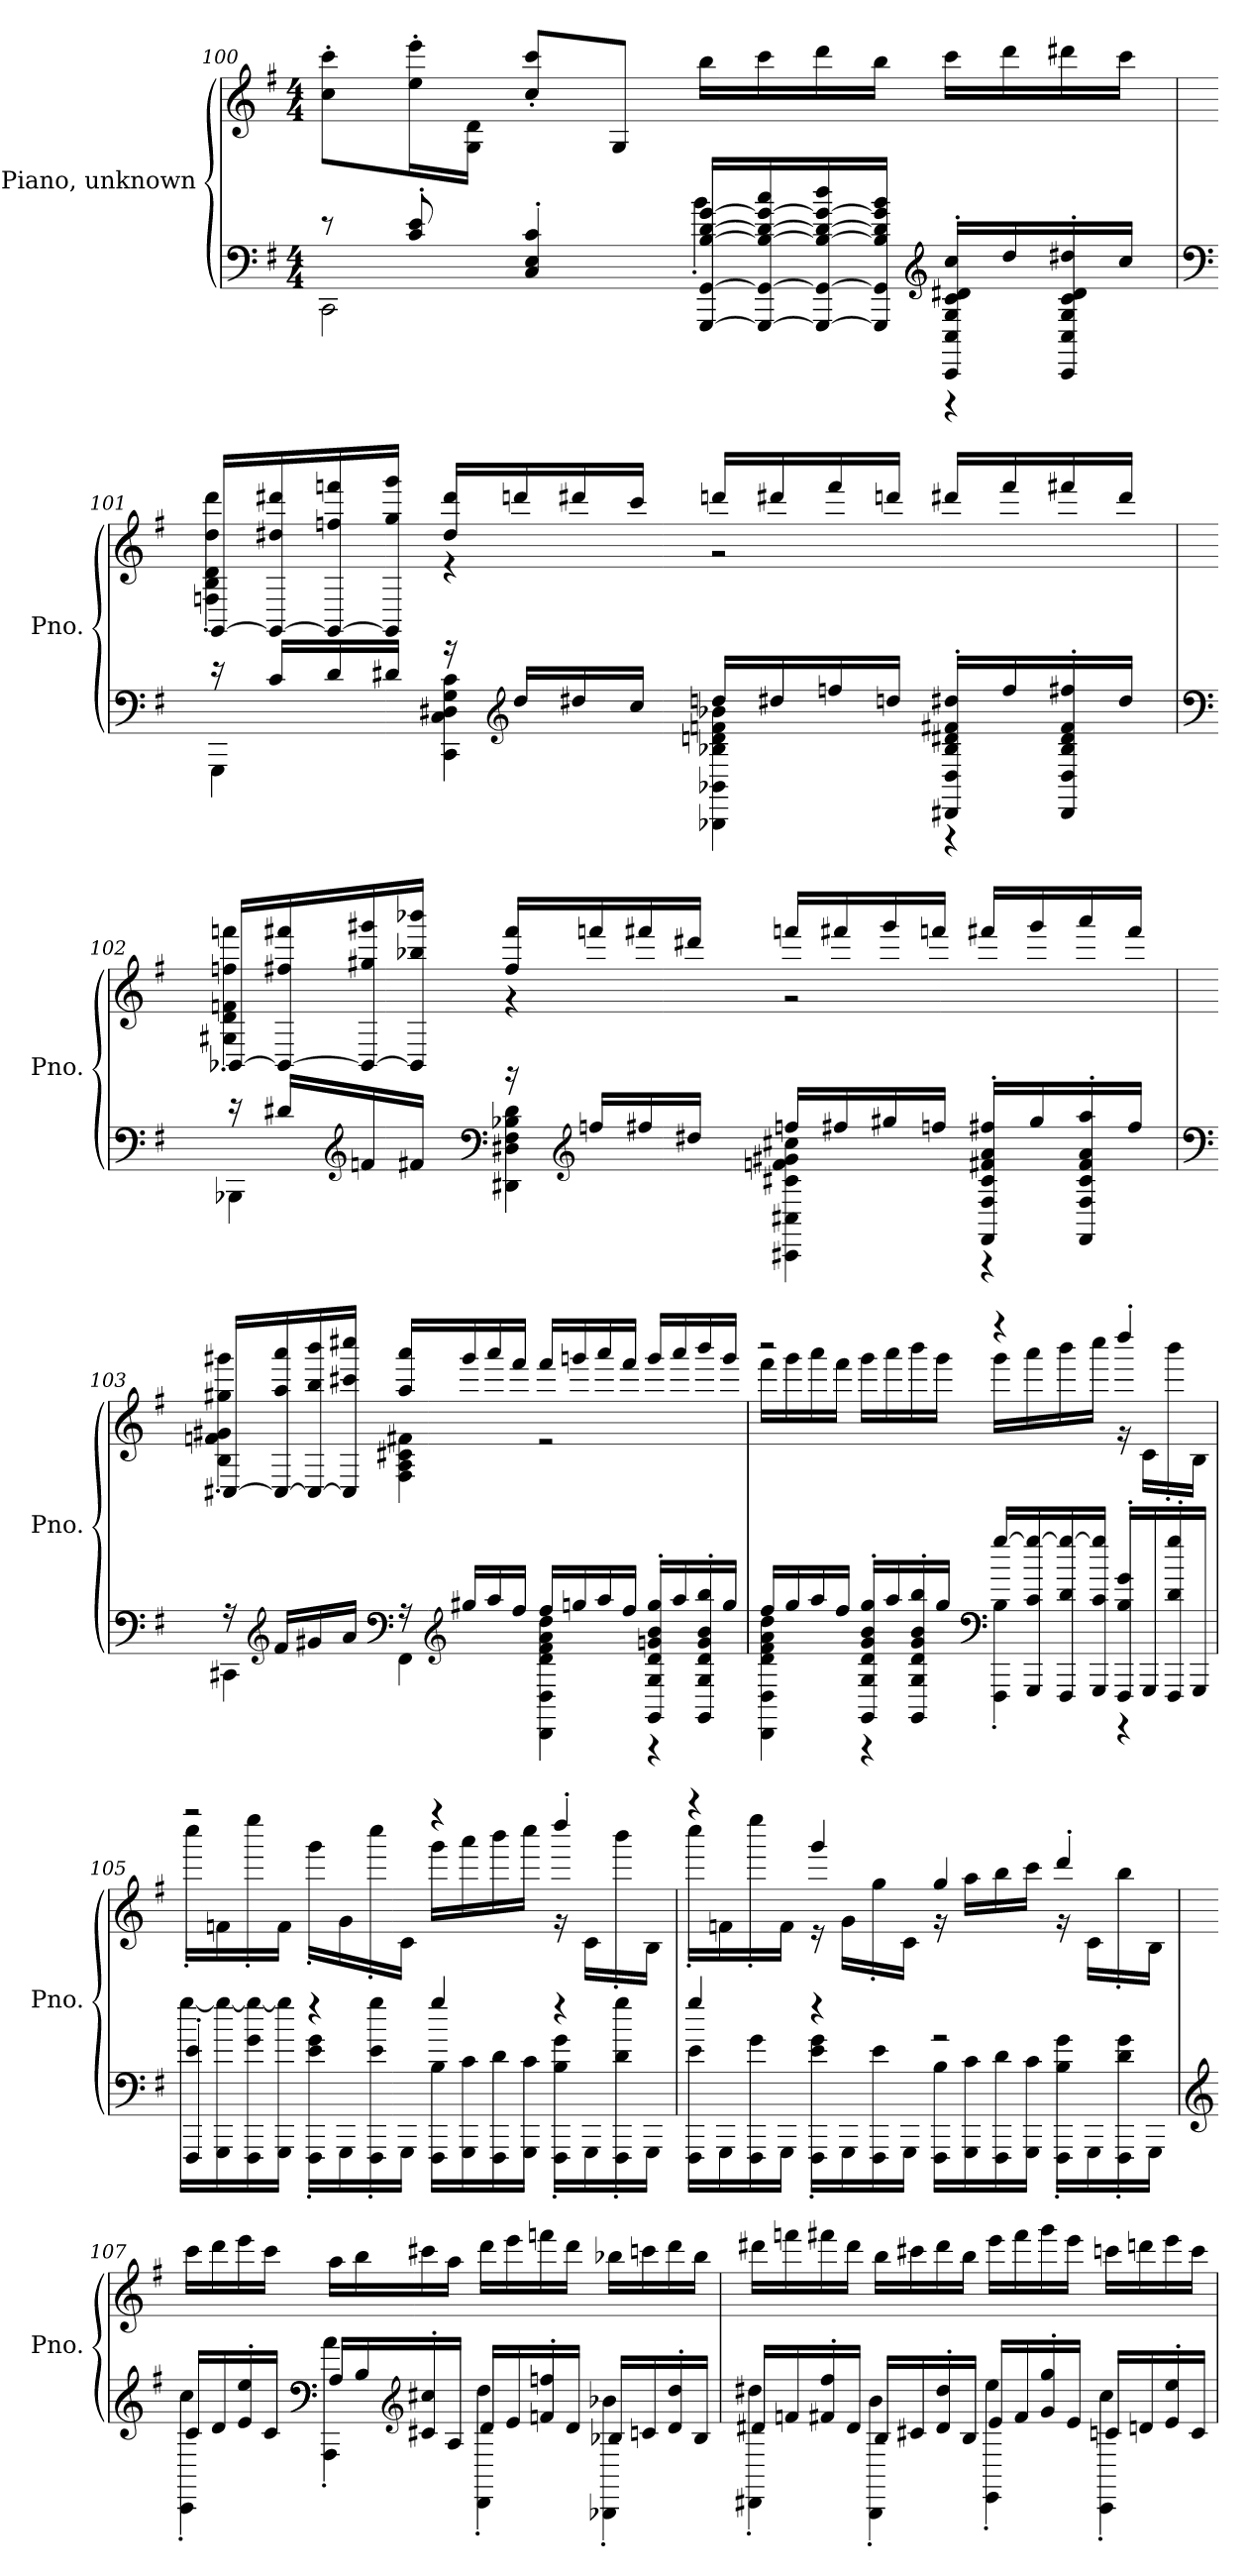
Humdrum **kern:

**kern	**kern
*part1	*part1
*staff2	*staff1
*I"Piano, unknown	*
*I'Pno.	*
*clefF4	*clefG2
*k[f#]	*k[f#]
*M4/4	*M4/4
=100	=100
*^	*
8r	2CC\	8cc\' 8ccc\'L
8c/' 8e/'	.	16ee\' 16eee\'L
.	.	16G\ 16d\JJ
4C/' 4E/' 4c/'	.	8cc/' 8ccc/'L
.	.	8G/J
[16GGG/ [16GG/ [16B/ [16d/ [16g/LL	4b'\	16bb\LL
16GGG/_ 16GG/_ 16B/_ 16d/_ 16g/_ 16cc/	.	16ccc\
16GGG/_ 16GG/_ 16B/_ 16d/_ 16g/_ 16dd/	.	16ddd\
16GGG/] 16GG/] 16B/] 16d/] 16g/] 16b/JJ	.	16bb\JJ
*clefG2	*	*
16CC/' 16C/' 16G/' 16c/' 16d#X/' 16cc/'LL	4r	16ccc\LL
16dd/	.	16ddd\
16CC/' 16C/' 16G/' 16c/' 16d#/' 16dd#X/'	.	16ddd#X\
16cc/JJ	.	16ccc\JJ
!!LO:LB:g=z
=101	=101	=101
*clefF4	*	*
*	*	*^
16r	4GGG\	[16GG/LL	4Fn\' 4B\' 4d\' 4dd\' 4ddd\'
16c/LL	.	16GG/_ 16dd#X/ 16ddd#X/	.
16d/	.	16GG/_ 16ffn/ 16fffn/	.
16d#X/JJ	.	16GG/] 16gg/ 16ggg/JJ	.
16r	4CC\ 4C\ 4D#X\ 4G\ 4c\	16dd#/ 16ddd#/LL	4r
*clefG2	*	*	*
16dd/LL	.	16dddn/	.
16dd#X/	.	16ddd#X/	.
16cc/JJ	.	16ccc/JJ	.
16ddn/LL	4BBB-X\ 4BB-X\ 4B-X\ 4dn\ 4fn\ 4b-X\	16dddn/LL	2r
16dd#X/	.	16ddd#X/	.
16ffn/	.	16fff/	.
16ddn/JJ	.	16dddn/JJ	.
16DD#X/' 16D#/' 16B-/' 16d#X/' 16f#X/' 16dd#X/'LL	4r	16ddd#X/LL	.
16ff/	.	16fff/	.
16DD#/' 16D#/' 16B-/' 16d#/' 16f#/' 16ff#X/'	.	16fff#X/	.
16dd#/JJ	.	16ddd#/JJ	.
!!LO:LB:g=z	!!
=102	=102	=102	=102
*clefF4	*	*	*
16r	4BBB-X\	[16BB-X/LL	4G#X\' 4d\' 4fn\' 4ffn\' 4fffn\'
16d#X/LL	.	16BB-/_ 16ff#X/ 16fff#X/	.
*clefG2	*	*	*
16fn/	.	16BB-/_ 16gg#X/ 16ggg#X/	.
16f#X/JJ	.	16BB-/] 16bb-X/ 16bbb-X/JJ	.
*clefF4	*	*	*
16r	4DD#X\ 4D#X\ 4F#\ 4B-X\ 4d#\	16ff#/ 16fff#/LL	4r
*clefG2	*	*	*
16ffn/LL	.	16fffn/	.
16ff#X/	.	16fff#X/	.
16dd#X/JJ	.	16ddd#X/JJ	.
16ffn/LL	4CC#X\ 4C#X\ 4c#X\ 4fn\ 4g#X\ 4cc#X\	16fffn/LL	2r
16ff#X/	.	16fff#X/	.
16gg#X/	.	16ggg#/	.
16ffn/JJ	.	16fffn/JJ	.
16FF#/' 16F#/' 16c#/' 16f#X/' 16a/' 16ff#X/'LL	4r	16fff#X/LL	.
16gg#/	.	16ggg#/	.
16FF#/' 16F#/' 16c#/' 16f#/' 16a/' 16aa/'	.	16aaa/	.
16ff#/JJ	.	16fff#/JJ	.
!!LO:LB:g=z	!!
=103	=103	=103	=103
*clefF4	*	*	*
16r	4CC#X\	[16C#X/LL	4B\' 4fn\' 4g#X\' 4gg#X\' 4ggg#X\'
*clefG2	*	*	*
16f#/LL	.	16C#/_ 16aa/ 16aaa/	.
16g#X/	.	16C#/_ 16bb/ 16bbb/	.
16a/JJ	.	16C#/] 16ccc#X/ 16cccc#X/JJ	.
*clefF4	*	*	*
16r	4FF#\	16aa/ 16aaa/LL	4F#\ 4A\ 4c#X\ 4f#X\
*clefG2	*	*	*
16gg#X/LL	.	16ggg#/	.
16aa/	.	16aaa/	.
16ff#/JJ	.	16fff#/JJ	.
16ff#/LL	4DD\ 4D\ 4d\ 4f#\ 4a\ 4dd\	16fff#/LL	2r
16ggn/	.	16gggn/	.
16aa/	.	16aaa/	.
16ff#/JJ	.	16fff#/JJ	.
16GG/' 16G/' 16d/' 16gn/' 16b/' 16gg/'LL	4r	16ggg/LL	.
16aa/	.	16aaa/	.
16GG/' 16G/' 16d/' 16g/' 16b/' 16bb/'	.	16bbb/	.
16gg/JJ	.	16ggg/JJ	.
!!LO:LB:g=z	!!
=104	=104	=104	=104
16ff#/LL	4DD\ 4D\ 4d\ 4f#\ 4a\ 4dd\	2r	16fff#\LL
16gg/	.	.	16ggg\
16aa/	.	.	16aaa\
16ff#/JJ	.	.	16fff#\JJ
16GG/' 16G/' 16d/' 16g/' 16b/' 16gg/'LL	4r	.	16ggg\LL
16aa/	.	.	16aaa\
16GG/' 16G/' 16d/' 16g/' 16b/' 16bb/'	.	.	16bbb\
16gg/JJ	.	.	16ggg\JJ
*clefF4	*	*	*
[16gg/LL	4FFF#\' 4B\'	4r	16ggg\LL
16GGG/ 16c/ 16gg/_	.	.	16aaa\
16FFF#/ 16d/ 16gg/_	.	.	16bbb\
16GGG/ 16c/ 16gg/]JJ	.	.	16cccc\JJ
16FFF#/' 16B/' 16g/'LL	4r	4dddd'/	16r
16GGG/	.	.	16c\LL
16FFF#/' 16d/' 16gg/'	.	.	16bbb'\
16GGG/JJ	.	.	16B\JJ
!!LO:PB:g=z	!!
=105	=105	=105	=105
4FFF#/' 4e/'	[16gg\LL	2r	16cccc'\LL
.	16GGG\ 16gg\_	.	16fn\
.	16FFF#\ 16g\ 16gg\_	.	16eeee'\
.	16GGG\ 16gg\]JJ	.	16f\JJ
4r	16FFF#\' 16e\' 16g\'LL	.	16ggg'\LL
.	16GGG\	.	16g\
.	16FFF#\' 16e\' 16gg\'	.	16cccc'\
.	16GGG\JJ	.	16c\JJ
4gg/	16FFF#\ 16B\LL	4r	16ggg\LL
.	16GGG\ 16c\	.	16aaa\
.	16FFF#\ 16d\	.	16bbb\
.	16GGG\ 16c\JJ	.	16cccc\JJ
4r	16FFF#\' 16B\' 16g\'LL	4dddd'/	16r
.	16GGG\	.	16c\LL
.	16FFF#\' 16d\' 16gg\'	.	16bbb'\
.	16GGG\JJ	.	16B\JJ
=106	=106	=106	=106
4gg/	16FFF#\ 16e\LL	4r	16cccc'\LL
.	16GGG\	.	16fn\
.	16FFF#\ 16g\	.	16eeee'\
.	16GGG\JJ	.	16f\JJ
4r	16FFF#\' 16e\' 16g\'LL	4ggg/	16r
.	16GGG\	.	16g\LL
.	16FFF#\ 16e\	.	16gg'\
.	16GGG\JJ	.	16c\JJ
2r	16FFF#\ 16B\LL	4gg/	16r
.	16GGG\ 16c\	.	16aa\LL
.	16FFF#\ 16d\	.	16bb\
.	16GGG\ 16c\JJ	.	16ccc\JJ
.	16FFF#\' 16B\' 16g\'LL	4ddd'/	16r
.	16GGG\	.	16c\LL
.	16FFF#\' 16d\' 16g\'	.	16bb'\
.	16GGG\JJ	.	16B\JJ
*	*	*v	*v
!!LO:LB:g=z
=107	=107	=107
*clefG2	*	*
16c/LL	4CC\' 4cc\'	16ccc\LL
16d/	.	16ddd\
16e/' 16ee/'	.	16eee\
16c/JJ	.	16ccc\JJ
*clefF4	*	*
16A/LL	4AAA\' 4a\'	16aa\LL
16B/	.	16bb\
*clefG2	*	*
16c#X/' 16cc#X/'	.	16ccc#X\
16A/JJ	.	16aa\JJ
16d/LL	4DD\' 4dd\'	16ddd\LL
16e/	.	16eee\
16fn/' 16ffn/'	.	16fffn\
16d/JJ	.	16ddd\JJ
16B-X/LL	4BBB-X\' 4b-X\'	16bb-X\LL
16cn/	.	16cccn\
16d/' 16dd/'	.	16ddd\
16B-/JJ	.	16bb-\JJ
!!LO:LB:g=z
=108	=108	=108
16d#X/LL	4DD#X\' 4dd#X\'	16ddd#X\LL
16fn/	.	16fffn\
16f#X/' 16ff#/'	.	16fff#X\
16d#/JJ	.	16ddd#\JJ
16B/LL	4BBB\' 4b\'	16bb\LL
16c#X/	.	16ccc#X\
16d#/' 16dd#/'	.	16ddd#\
16B/JJ	.	16bb\JJ
16e/LL	4EE\' 4ee\'	16eee\LL
16f#/	.	16fff#\
16g/' 16gg/'	.	16ggg\
16e/JJ	.	16eee\JJ
16cn/LL	4CC\' 4cc\'	16cccn\LL
16dn/	.	16dddn\
16e/' 16ee/'	.	16eee\
16c/JJ	.	16ccc\JJ
*v	*v	*
=	=
*-	*-
